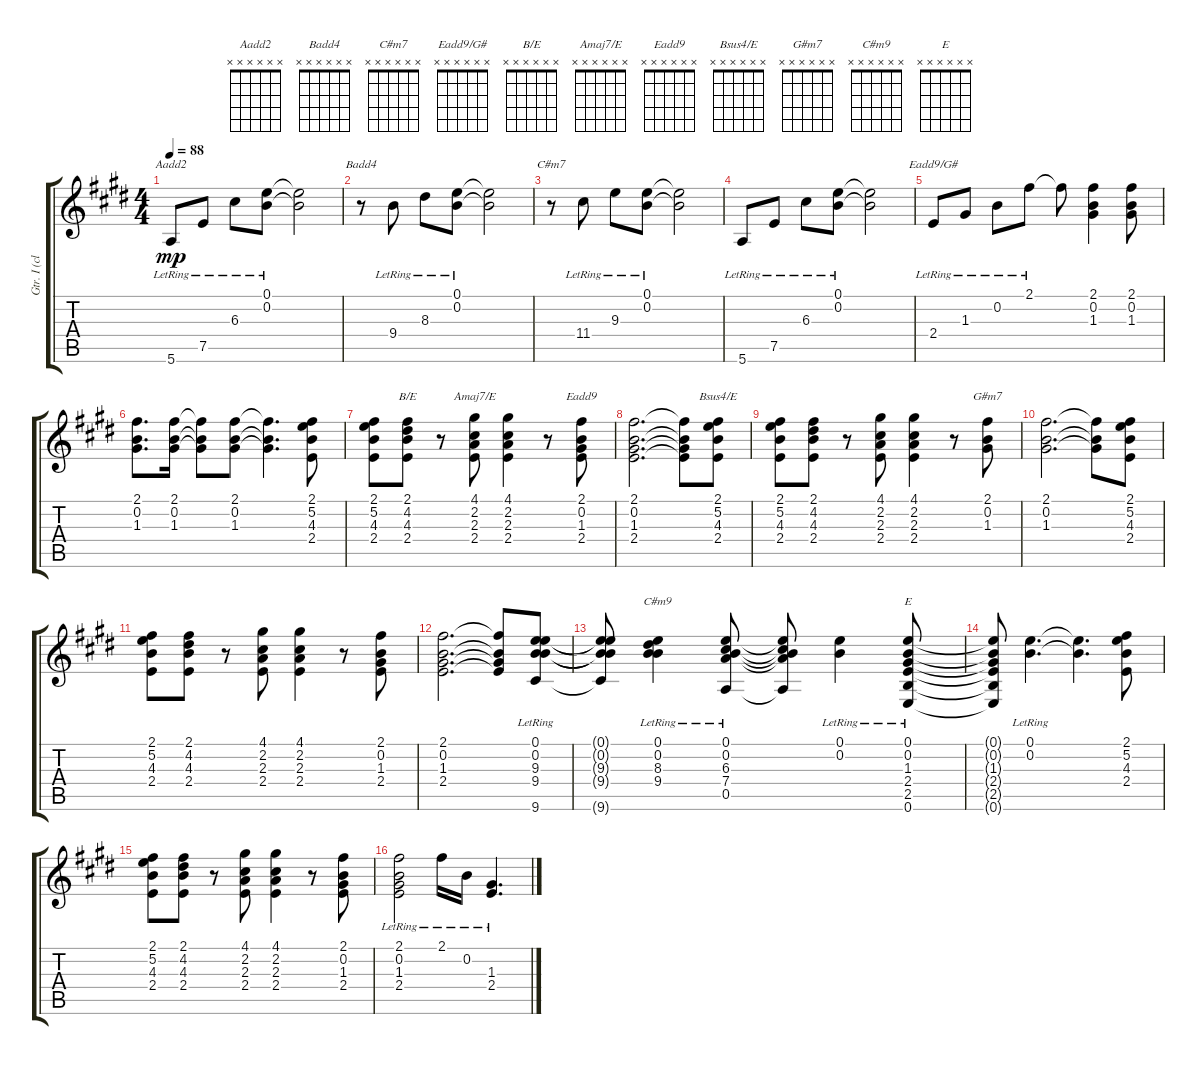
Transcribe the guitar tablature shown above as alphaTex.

\track ("Gtr. I (clean tone w/chorus)" "Gtr. I (cl") {instrument electricguitarclean}
\staff {score tabs}
\tuning (E4 B3 G3 D3 A2 E2) {hide}
\chord ("Aadd2" x x x x x x)
\chord ("Badd4" x x x x x x)
\chord ("C#m7" x x x x x x)
\chord ("Eadd9/G#" x x x x x x)
\chord ("B/E" x x x x x x)
\chord ("Amaj7/E" x x x x x x)
\chord ("Eadd9" x x x x x x)
\chord ("Bsus4/E" x x x x x x)
\chord ("G#m7" x x x x x x)
\chord ("C#m9" x x x x x x)
\chord ("E" x x x x x x)
\ts (4 4)
\tempo 88
\clef g2
\ks e
5.6{lr}.8{ch "Aadd2" dy mp} 7.5{lr}.8 6.3{lr}.8 (0.1{lr} 0.2{lr}).8 (0.1{t} 0.2{t}).2 |
r.8{ch "Badd4"} 9.4{lr}.8 8.3{lr}.8 (0.1{lr} 0.2{lr}).8 (0.1{t} 0.2{t}).2 |
r.8{ch "C#m7"} 11.4{lr}.8 9.3{lr}.8 (0.1{lr} 0.2{lr}).8 (0.1{t} 0.2{t}).2 |
5.6{lr}.8 7.5{lr}.8 6.3{lr}.8 (0.1{lr} 0.2{lr}).8 (0.1{t} 0.2{t}).2 |
2.4{lr}.8{ch "Eadd9/G#"} 1.3{lr}.8 0.2{lr}.8 2.1{lr}.8 2.1{t}.8 (2.1 0.2 1.3).4 (2.1 0.2 1.3).8 |
(2.1 0.2 1.3).8{d} (2.1 0.2 1.3).16 (2.1{t} 0.2{t} 1.3{t}).8 (2.1 0.2 1.3).8 (2.1{t} 0.2{t} 1.3{t}).4{d} (2.1 5.2 4.3 2.4).8 |
(2.1 5.2 4.3 2.4).8 (2.1 4.2 4.3 2.4).8{ch "B/E"} r.8 (4.1 2.2 2.3 2.4).8{ch "Amaj7/E"} (4.1 2.2 2.3 2.4).4 r.8 (2.1 0.2 1.3 2.4).8{ch "Eadd9"} |
(2.1 0.2 1.3 2.4).2{d} (2.1{t} 0.2{t} 1.3{t} 2.4{t}).8 (2.1 5.2 4.3 2.4).8{ch "Bsus4/E"} |
(2.1 5.2 4.3 2.4).8 (2.1 4.2 4.3 2.4).8 r.8 (4.1 2.2 2.3 2.4).8 (4.1 2.2 2.3 2.4).4 r.8 (2.1 0.2 1.3).8{ch "G#m7"} |
(2.1 0.2 1.3).2{d} (2.1{t} 0.2{t} 1.3{t}).8 (2.1 5.2 4.3 2.4).8 |
(2.1 5.2 4.3 2.4).8 (2.1 4.2 4.3 2.4).8 r.8 (4.1 2.2 2.3 2.4).8 (4.1 2.2 2.3 2.4).4 r.8 (2.1 0.2 1.3 2.4).8 |
(2.1 0.2 1.3 2.4).2{d} (2.1{t} 0.2{t} 1.3{t} 2.4{t}).8 (0.1{lr} 0.2{lr} 9.3{lr} 9.4{lr} 9.6{lr}).8 |
(0.1{t} 0.2{t} 9.3{t} 9.4{t} 9.6{t}).8 (0.1{lr} 0.2{lr} 8.3{lr} 9.4{lr}).4{ch "C#m9"} (0.1{lr} 0.2{lr} 6.3{lr} 7.4{lr} 0.5{lr}).8 (0.1{t} 0.2{t} 6.3{t} 7.4{t} 0.5{t}).8 (0.1{lr} 0.2{lr}).4 (0.1{lr} 0.2{lr} 1.3{lr} 2.4{lr} 2.5{lr} 0.6{lr}).8{ch "E"} |
(0.1{t} 0.2{t} 1.3{t} 2.4{t} 2.5{t} 0.6{t}).8 (0.1{lr} 0.2{lr}).4{d} (0.1{t} 0.2{t}).4{d} (2.1 5.2 4.3 2.4).8 |
(2.1 5.2 4.3 2.4).8 (2.1 4.2 4.3 2.4).8 r.8 (4.1 2.2 2.3 2.4).8 (4.1 2.2 2.3 2.4).4 r.8 (2.1 0.2 1.3 2.4).8 |
(2.1{lr} 0.2{lr} 1.3{lr} 2.4{lr}).2 2.1{lr}.16 0.2{lr}.16 (1.3{lr} 2.4{lr}).4{d}
